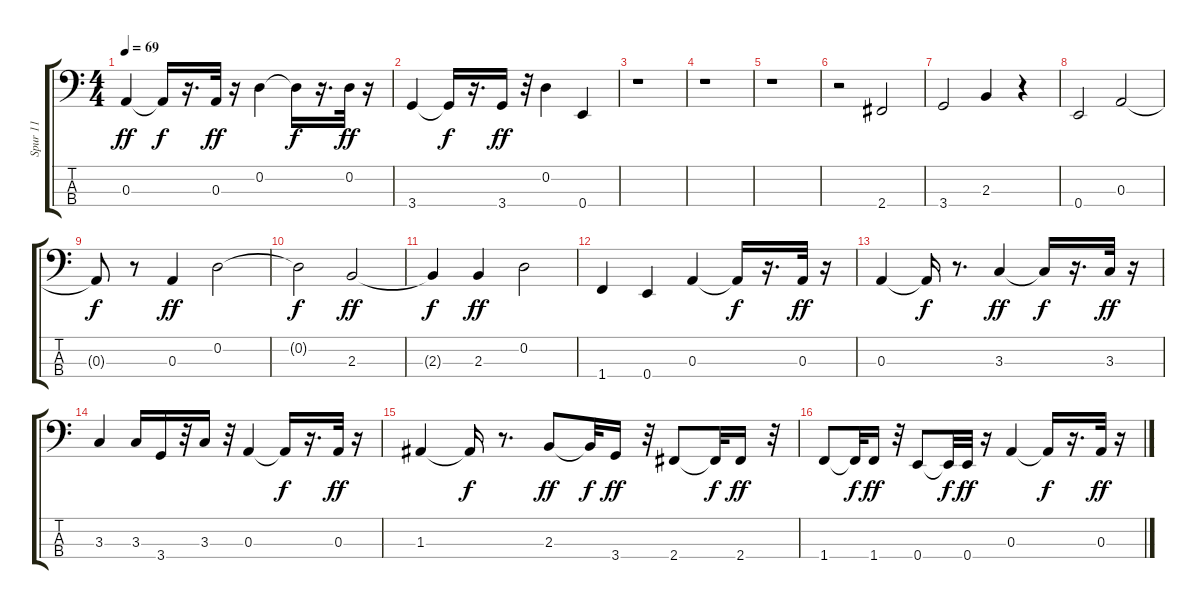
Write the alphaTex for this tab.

\track ("Spur 11" "Spur 11") {instrument electricbassfinger}
\staff {score tabs}
\tuning (G2 D2 A1 E1) {hide}
\ts (4 4)
\tempo 69
\clef f4
\ks c
0.3.4{dy ff} 0.3{t}.16{dy f} r.16{d} 0.3.32{dy ff} r.16 0.2.4 0.2{t}.16{dy f} r.16{d} 0.2.32{dy ff} r.16 |
3.4.4 3.4{t}.16{dy f} r.16{d} 3.4.16{dy ff} r.32 0.2.4 0.4.4 |
r.1 |
r.1 |
r.1 |
r.2 2.4.2 |
3.4.2 2.3.4 r.4 |
0.4.2 0.3.2 |
0.3{t}.8{dy f} r.8 0.3.4{dy ff} 0.2.2 |
0.2{t}.2{dy f} 2.3.2{dy ff} |
2.3{t}.4{dy f} 2.3.4{dy ff} 0.2.2 |
1.4.4 0.4.4 0.3.4 0.3{t}.16{dy f} r.16{d} 0.3.32{dy ff} r.16 |
0.3.4 0.3{t}.16{dy f} r.8{d} 3.3.4{dy ff} 3.3{t}.16{dy f} r.16{d} 3.3.32{dy ff} r.16 |
3.3.4 3.3.16 3.4.16 r.32 3.3.16 r.32 0.3.4 0.3{t}.16{dy f} r.16{d} 0.3.32{dy ff} r.16 |
1.3.4 1.3{t}.16{dy f} r.8{d} 2.3.8{dy ff} 2.3{t}.32{dy f} 3.4.16{dy ff} r.32 2.4.8 2.4{t}.32{dy f} 2.4.16{dy ff} r.32 |
1.4.8 1.4{t}.32{dy f} 1.4.16{dy ff} r.32 0.4.8 0.4{t}.32{dy f} 0.4.32{dy ff} r.16 0.3.4 0.3{t}.16{dy f} r.16{d} 0.3.32{dy ff} r.16
